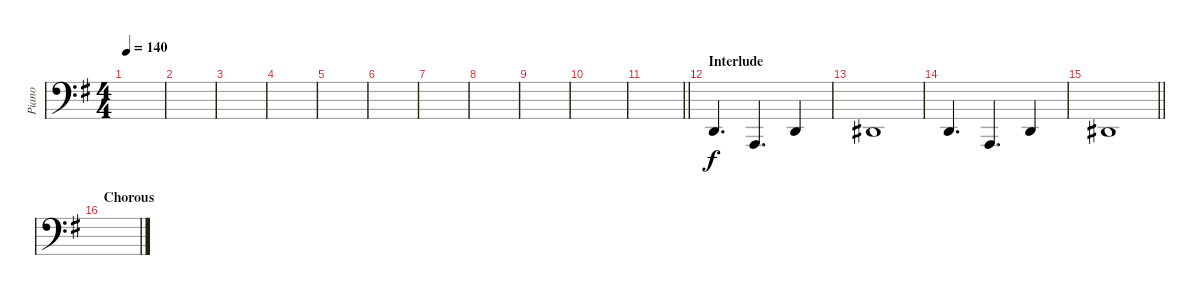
\track ("Piano" "Piano") {instrument acousticgrandpiano}
\staff {score}
\tuning (G2 D2 A1 E1) {hide}
\ts (4 4)
\tempo 140
\clef f4
\ks g
|
|
|
|
|
|
|
|
|
|
\barLineRight lightlight
|
\section ("" "Interlude")
0.2.4{d} 0.3.4{d} 0.2.4 |
1.2.1 |
0.2.4{d} 0.3.4{d} 0.2.4 |
\barLineRight lightlight
1.2.1 |
\section ("" "Chorous")
